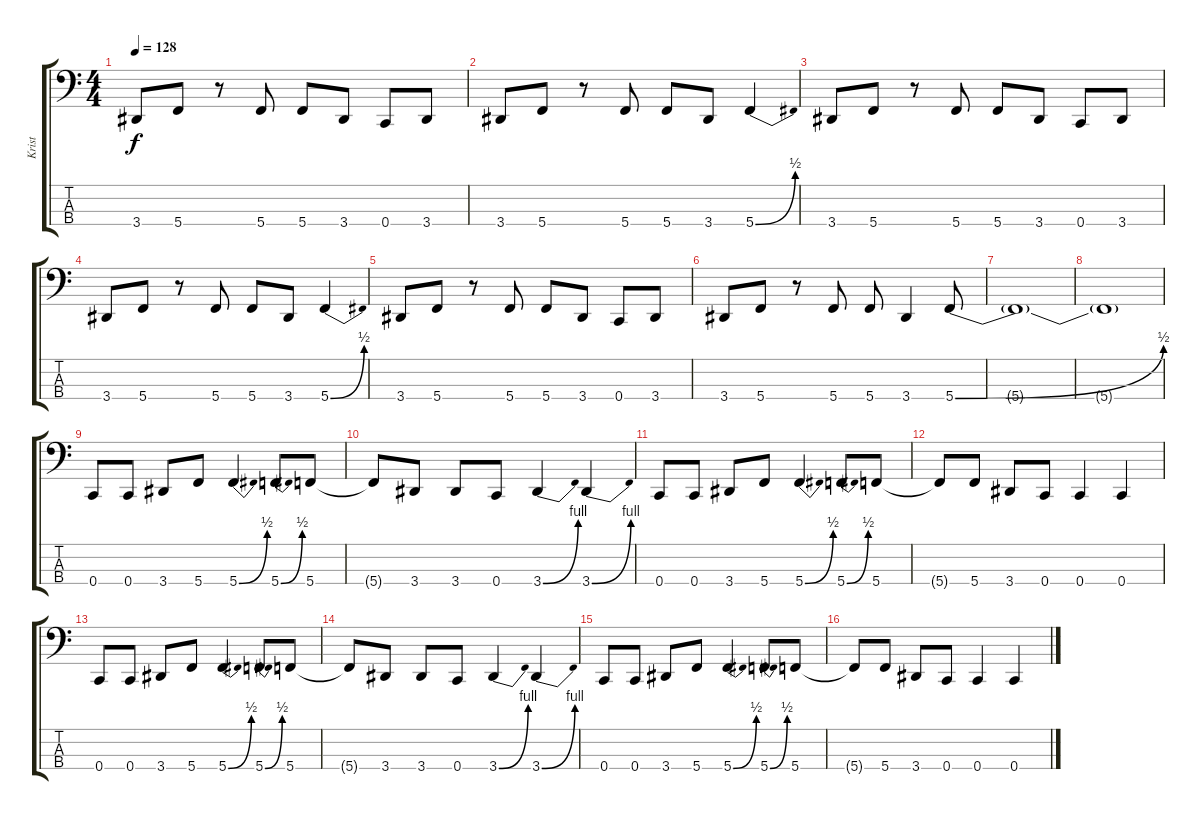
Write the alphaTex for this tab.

\track ("Krist" "Krist") {instrument electricbasspick}
\staff {score tabs}
\tuning (F2 C2 G1 C1) {hide}
\ts (4 4)
\tempo 128
\clef f4
\ks c
3.4.8{dy f} 5.4.8 r.8 5.4.8 5.4.8 3.4.8 0.4.8 3.4.8 |
3.4.8 5.4.8 r.8 5.4.8 5.4.8 3.4.8 5.4{be (bend 0 0 60 2)}.4 |
3.4.8 5.4.8 r.8 5.4.8 5.4.8 3.4.8 0.4.8 3.4.8 |
3.4.8 5.4.8 r.8 5.4.8 5.4.8 3.4.8 5.4{be (bend 0 0 60 2)}.4 |
3.4.8 5.4.8 r.8 5.4.8 5.4.8 3.4.8 0.4.8 3.4.8 |
3.4.8 5.4.8 r.8 5.4.8 5.4.8 3.4.4 5.4{be (bend 0 0 60 2)}.8 |
5.4{t}.1 |
5.4{t}.1 |
0.4.8 0.4.8 3.4.8 5.4.8 5.4{be (bend 0 0 60 2)}.4 5.4{be (bend 0 0 60 2)}.8 5.4.8 |
5.4{t}.8 3.4.8 3.4.8 0.4.8 3.4{be (bend 0 0 60 4)}.4 3.4{be (bend 0 0 60 4)}.4 |
0.4.8 0.4.8 3.4.8 5.4.8 5.4{be (bend 0 0 60 2)}.4 5.4{be (bend 0 0 60 2)}.8 5.4.8 |
5.4{t}.8 5.4.8 3.4.8 0.4.8 0.4.4 0.4.4 |
0.4.8 0.4.8 3.4.8 5.4.8 5.4{be (bend 0 0 60 2)}.4 5.4{be (bend 0 0 60 2)}.8 5.4.8 |
5.4{t}.8 3.4.8 3.4.8 0.4.8 3.4{be (bend 0 0 60 4)}.4 3.4{be (bend 0 0 60 4)}.4 |
0.4.8 0.4.8 3.4.8 5.4.8 5.4{be (bend 0 0 60 2)}.4 5.4{be (bend 0 0 60 2)}.8 5.4.8 |
5.4{t}.8 5.4.8 3.4.8 0.4.8 0.4.4 0.4.4
